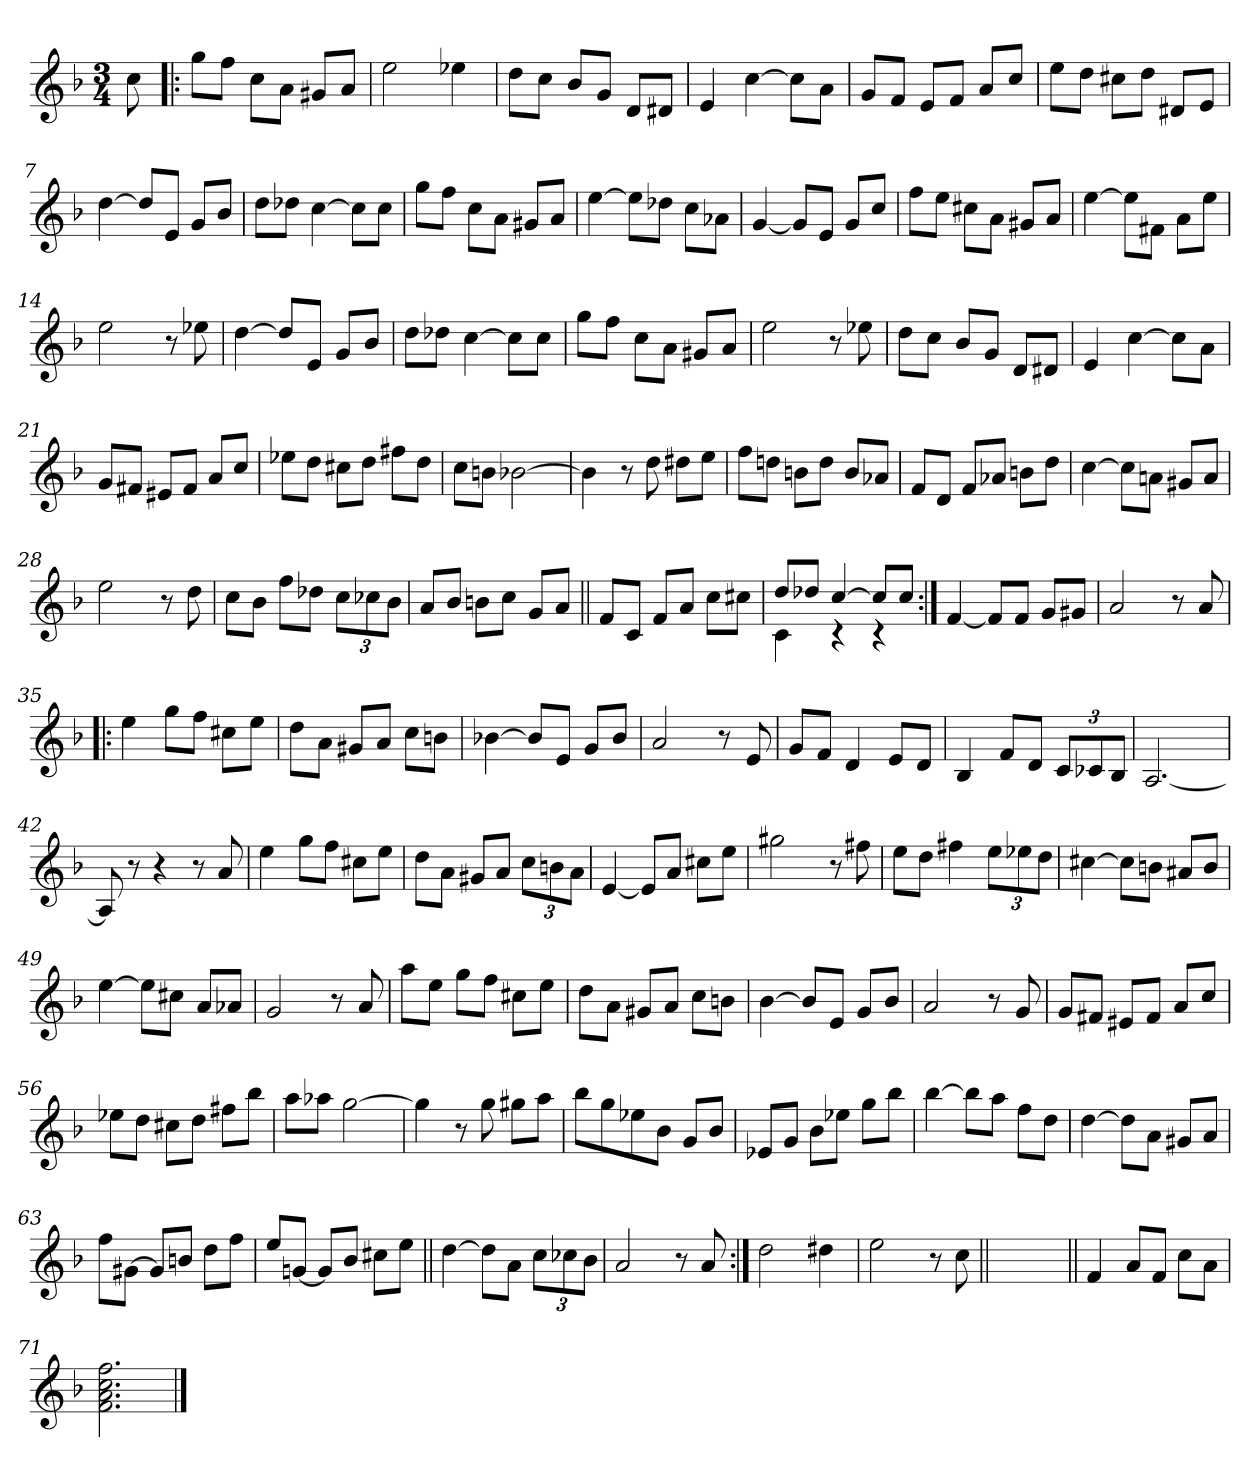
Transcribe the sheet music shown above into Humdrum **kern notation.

**kern
*part1
*staff1
*clefG2
*k[b-]
*F:
*M3/4
=
8cc\
=1!|:
8gg\L
8ff\J
8cc\L
8a\J
8g#X/L
8a/J
=2
2ee\
4ee-X\
=3
8dd\L
8cc\J
8b-/L
8g/J
8d/L
8d#X/J
=4
4e/
[>4cc\
8cc\L]
8a\J
=5
8g/L
8f/J
8e/L
8f/J
8a/L
8cc/J
!!LO:LB:g=z
=6
8ee\L
8dd\J
8cc#X\L
8dd\J
8d#X/L
8e/J
=7
[>4dd\
8dd/L]
8e/J
8g/L
8b-/J
=8
8dd\L
8dd-X\J
[>4cc\
8cc\L]
8cc\J
=9
8gg\L
8ff\J
8cc\L
8a\J
8g#X/L
8a/J
=10
[>4ee\
8ee\L]
8dd-X\J
8cc\L
8a-X\J
!!LO:LB:g=z
=11
[<4g/
8g/L]
8e/J
8g/L
8cc/J
=12
8ff\L
8ee\J
8cc#X\L
8a\J
8g#X/L
8a/J
=13
[>4ee\
8ee\L]
8f#X\J
8a\L
8ee\J
=14
2ee\
8r
8ee-X\
=15
[>4dd\
8dd/L]
8e/J
8g/L
8b-/J
!!LO:LB:g=z
=16
8dd\L
8dd-X\J
[>4cc\
8cc\L]
8cc\J
=17
8gg\L
8ff\J
8cc\L
8a\J
8g#X/L
8a/J
=18
2ee\
8r
8ee-X\
=19
8dd\L
8cc\J
8b-/L
8g/J
8d/L
8d#X/J
=20
4e/
[>4cc\
8cc\L]
8a\J
!!LO:LB:g=z
=21
8g/L
8f#X/J
8e#X/L
8f#/J
8a/L
8cc/J
=22
8ee-X\L
8dd\J
8cc#X\L
8dd\J
8ff#X\L
8dd\J
=23
8cc\L
8bn\J
[>2b-X\
=24
4b-\]
8r
8dd\
8dd#X\L
8ee\J
!!LO:LB:g=z
=25
8ff\L
8ddn\J
8bn\L
8dd\J
8b/L
8a-X/J
=26
8f/L
8d/J
8f/L
8a-X/J
8bn\L
8dd\J
=27
[>4cc\
8cc\L]
8an\J
8g#X/L
8a/J
=28
2ee\
8r
8dd\
=29
8cc\L
8b-\J
8ff\L
8dd-X\J
12cc\L
12cc-X\
12b-\J
!!LO:LB:g=z
=30
8a/L
8b-/J
8bn\L
8cc\J
8g/L
8a/J
=31||
8f/L
8c/J
8f/L
8a/J
8cc\L
8cc#X\J
=32
*^
8dd/L	4c\
8dd-X/J	.
[>4cc/	4rc
8cc/L]	4rc
8cc/J	.
*v	*v
=33:|!
[<4f/
8f/L]
8f/J
8g/L
8g#X/J
=34
2a/
8r
8a/
!!LO:LB:g=z
=35!|:
4ee\
8gg\L
8ff\J
8cc#X\L
8ee\J
=36
8dd\L
8a\J
8g#X/L
8a/J
8cc\L
8bn\J
=37
[>4b-X\
8b-/L]
8e/J
8g/L
8b-/J
=38
2a/
8r
8e/
=39
8g/L
8f/J
4d/
8e/L
8d/J
!!LO:LB:g=z
=40
4B-/
8f/L
8d/J
12c/L
12c-X/
12B-/J
=41
[<2.A/
=42
8A/]
8r
4r
8r
8a/
=43
4ee\
8gg\L
8ff\J
8cc#X\L
8ee\J
=44
8dd\L
8a\J
8g#X/L
8a/J
12cc\L
12bn\
12a\J
!!LO:LB:g=z
=45
[<4e/
8e/L]
8a/J
8cc#X\L
8ee\J
=46
2gg#X\
8r
8ff#X\
=47
8ee\L
8dd\J
4ff#X\
12ee\L
12ee-X\
12dd\J
=48
[>4cc#X\
8cc#\L]
8bn\J
8a#X/L
8b/J
!!LO:PB:g=z
=49
[>4ee\
8ee\L]
8cc#X\J
8a/L
8a-X/J
=50
2g/
8r
8a/
=51
8aa\L
8ee\J
8gg\L
8ff\J
8cc#X\L
8ee\J
=52
8dd\L
8a\J
8g#X/L
8a/J
8cc\L
8bn\J
!!LO:LB:g=z
=53
[>4b-\
8b-/L]
8e/J
8g/L
8b-/J
=54
2a/
8r
8g/
=55
8g/L
8f#X/J
8e#X/L
8f#/J
8a/L
8cc/J
=56
8ee-X\L
8dd\J
8cc#X\L
8dd\J
8ff#X\L
8bb-\J
=57
8aa\L
8aa-X\J
[>2gg\
!!LO:LB:g=z
=58
4gg\]
8r
8gg\
8gg#X\L
8aa\J
=59
8bb-\L
8gg\
8ee-X\
8b-\J
8g/L
8b-/J
=60
8e-X/L
8g/J
8b-\L
8ee-X\J
8gg\L
8bb-\J
=61
[>4bb-\
8bb-\L]
8aa\J
8ff\L
8dd\J
!!LO:LB:g=z
=62
[>4dd\
8dd\L]
8a\J
8g#X/L
8a/J
=63
8ff\L
[<8g#X\J
8g#/L]
8bn/J
8dd\L
8ff\J
=64
8ee/L
[<8gn/J
8g/L]
8b-/J
8cc#X\L
8ee\J
=65||
[>4dd\
8dd\L]
8a\J
12cc\L
12cc-X\
12b-\J
=66
2a/
8r
8a/
!!LO:LB:g=z
=67:|!
2dd\
4dd#X\
=68
2ee\
8r
8cc\
=69||
*stria0
2.ryy
=70||
*stria5
4f/
8a/L
8f/J
8cc\L
8a\J
=71
2.f\ 2.a\ 2.cc\ 2.ff\
==
*-
